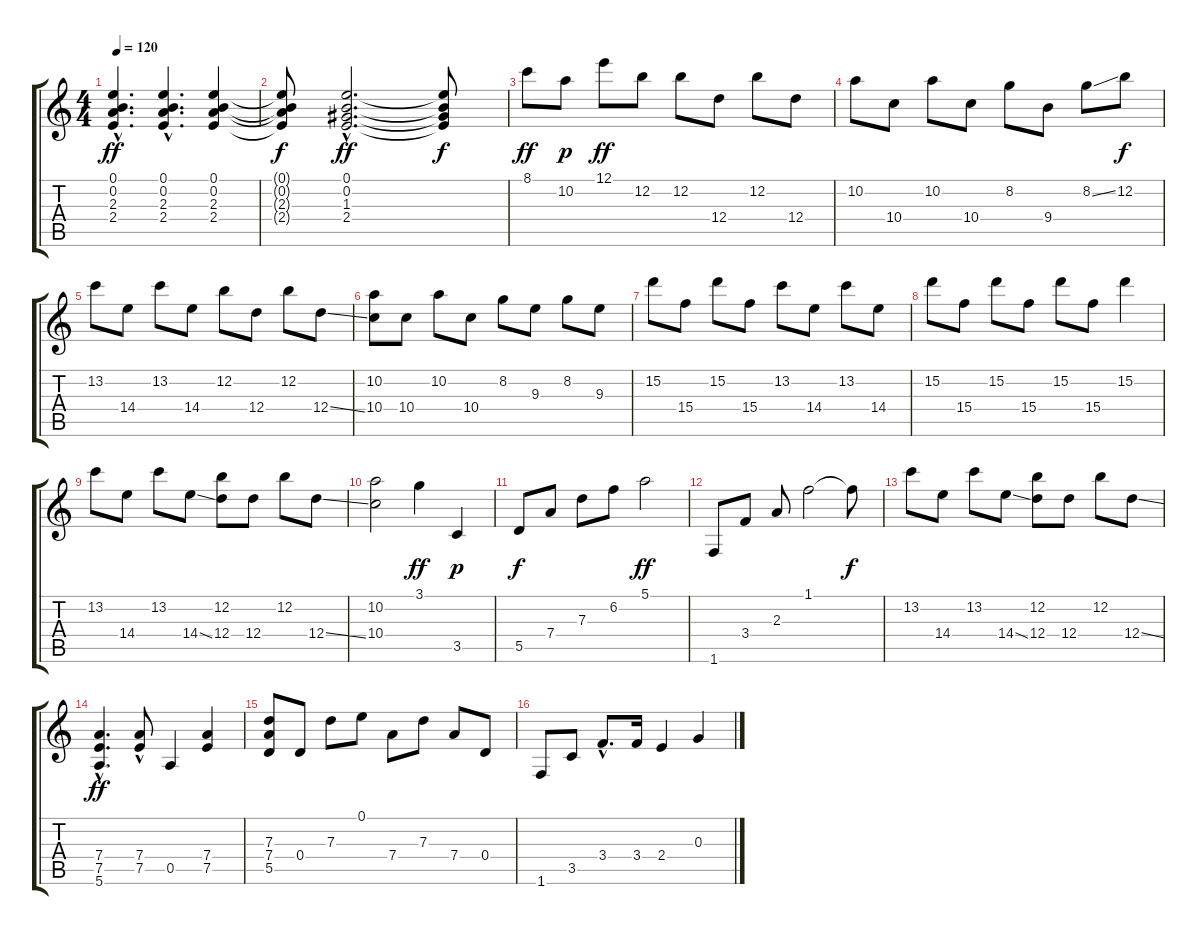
\track "" {instrument acousticguitarsteel}
\staff {score tabs}
\tuning (E4 B3 G3 D3 A2 E2) {hide}
\ts (4 4)
\tempo 120
\clef g2
\ks c
(0.1{hac} 0.2{hac} 2.3{hac} 2.4{hac}).4{d dy ff} (0.1{hac} 0.2{hac} 2.3{hac} 2.4{hac}).4{d} (0.1 0.2 2.3 2.4).4 |
(0.1{t} 0.2{t} 2.3{t} 2.4{t}).8{dy f} (0.1{hac} 0.2{hac} 1.3{hac} 2.4{hac}).2{d dy ff} (0.1{t} 0.2{t} 1.3{t} 2.4{t}).8{dy f} |
8.1.8{dy ff} 10.2.8{dy p} 12.1.8{dy ff} 12.2.8 12.2.8 12.4.8 12.2.8 12.4.8 |
10.2.8 10.4.8 10.2.8 10.4.8 8.2.8 9.4.8 8.2{ss}.8 12.2.8{dy f} |
13.2.8 14.4.8 13.2.8 14.4.8 12.2.8 12.4.8 12.2.8 12.4{ss}.8 |
(10.2 10.4).8 10.4.8 10.2.8 10.4.8 8.2.8 9.3.8 8.2.8 9.3.8 |
15.2.8 15.4.8 15.2.8 15.4.8 13.2.8 14.4.8 13.2.8 14.4.8 |
15.2.8 15.4.8 15.2.8 15.4.8 15.2.8 15.4.8 15.2.4 |
13.2.8 14.4.8 13.2.8 14.4{ss}.8 (12.2 12.4).8 12.4.8 12.2.8 12.4{ss}.8 |
(10.2 10.4).2 3.1.4{dy ff} 3.5.4{dy p} |
5.5.8{dy f} 7.4.8 7.3.8 6.2.8 5.1.2{dy ff} |
1.6.8 3.4.8 2.3.8 1.1.2 1.1{t}.8{dy f} |
13.2.8 14.4.8 13.2.8 14.4{ss}.8 (12.2 12.4).8 12.4.8 12.2.8 12.4{ss}.8 |
(7.4{hac} 7.5{hac} 5.6).4{d dy ff} (7.4{hac} 7.5{hac}).8 0.5.4 (7.4 7.5).4 |
(7.3 7.4 5.5).8 0.4.8 7.3.8 0.1.8 7.4.8 7.3.8 7.4.8 0.4.8 |
1.6.8 3.5.8 3.4{hac}.8{d} 3.4.16 2.4.4 0.3.4
